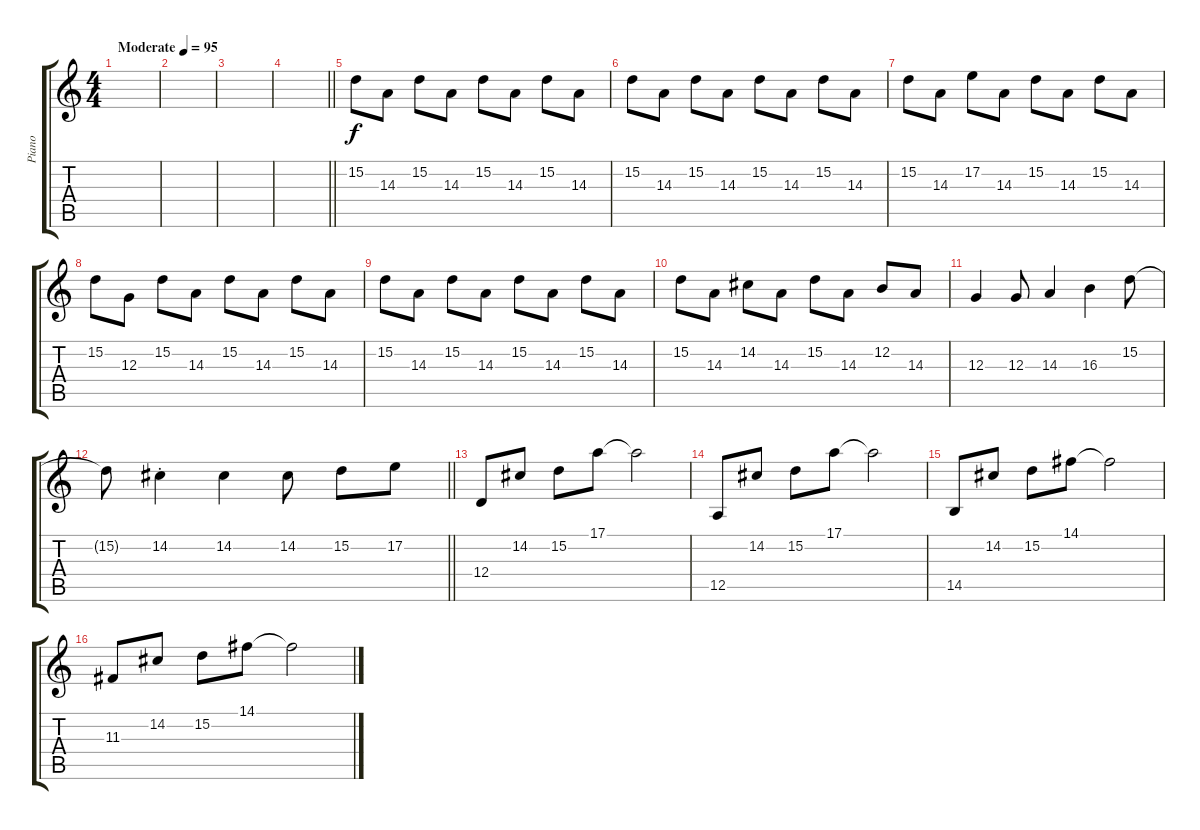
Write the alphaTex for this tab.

\track ("Piano" "Piano") {instrument acousticgrandpiano}
\staff {score tabs}
\tuning (E4 B3 G3 D3 A2 E2) {hide}
\ts (4 4)
\tempo (95 "Moderate")
\clef g2
\ks c
|
|
|
\barLineRight lightlight
|
15.2.8 14.3.8 15.2.8 14.3.8 15.2.8 14.3.8 15.2.8 14.3.8 |
15.2.8 14.3.8 15.2.8 14.3.8 15.2.8 14.3.8 15.2.8 14.3.8 |
15.2.8 14.3.8 17.2.8 14.3.8 15.2.8 14.3.8 15.2.8 14.3.8 |
15.2.8 12.3.8 15.2.8 14.3.8 15.2.8 14.3.8 15.2.8 14.3.8 |
15.2.8 14.3.8 15.2.8 14.3.8 15.2.8 14.3.8 15.2.8 14.3.8 |
15.2.8 14.3.8 14.2.8 14.3.8 15.2.8 14.3.8 12.2.8 14.3.8 |
12.3.4{volume 15} 12.3.8 14.3.4 16.3.4 15.2.8 |
\barLineRight lightlight
15.2{t}.8 14.2{st}.4 14.2.4 14.2.8 15.2.8 17.2.8 |
12.4.8 14.2.8 15.2.8 17.1.8 17.1{t}.2 |
12.5.8 14.2.8 15.2.8 17.1.8 17.1{t}.2 |
14.5.8 14.2.8 15.2.8 14.1.8 14.1{t}.2 |
11.3.8 14.2.8 15.2.8 14.1.8 14.1{t}.2
